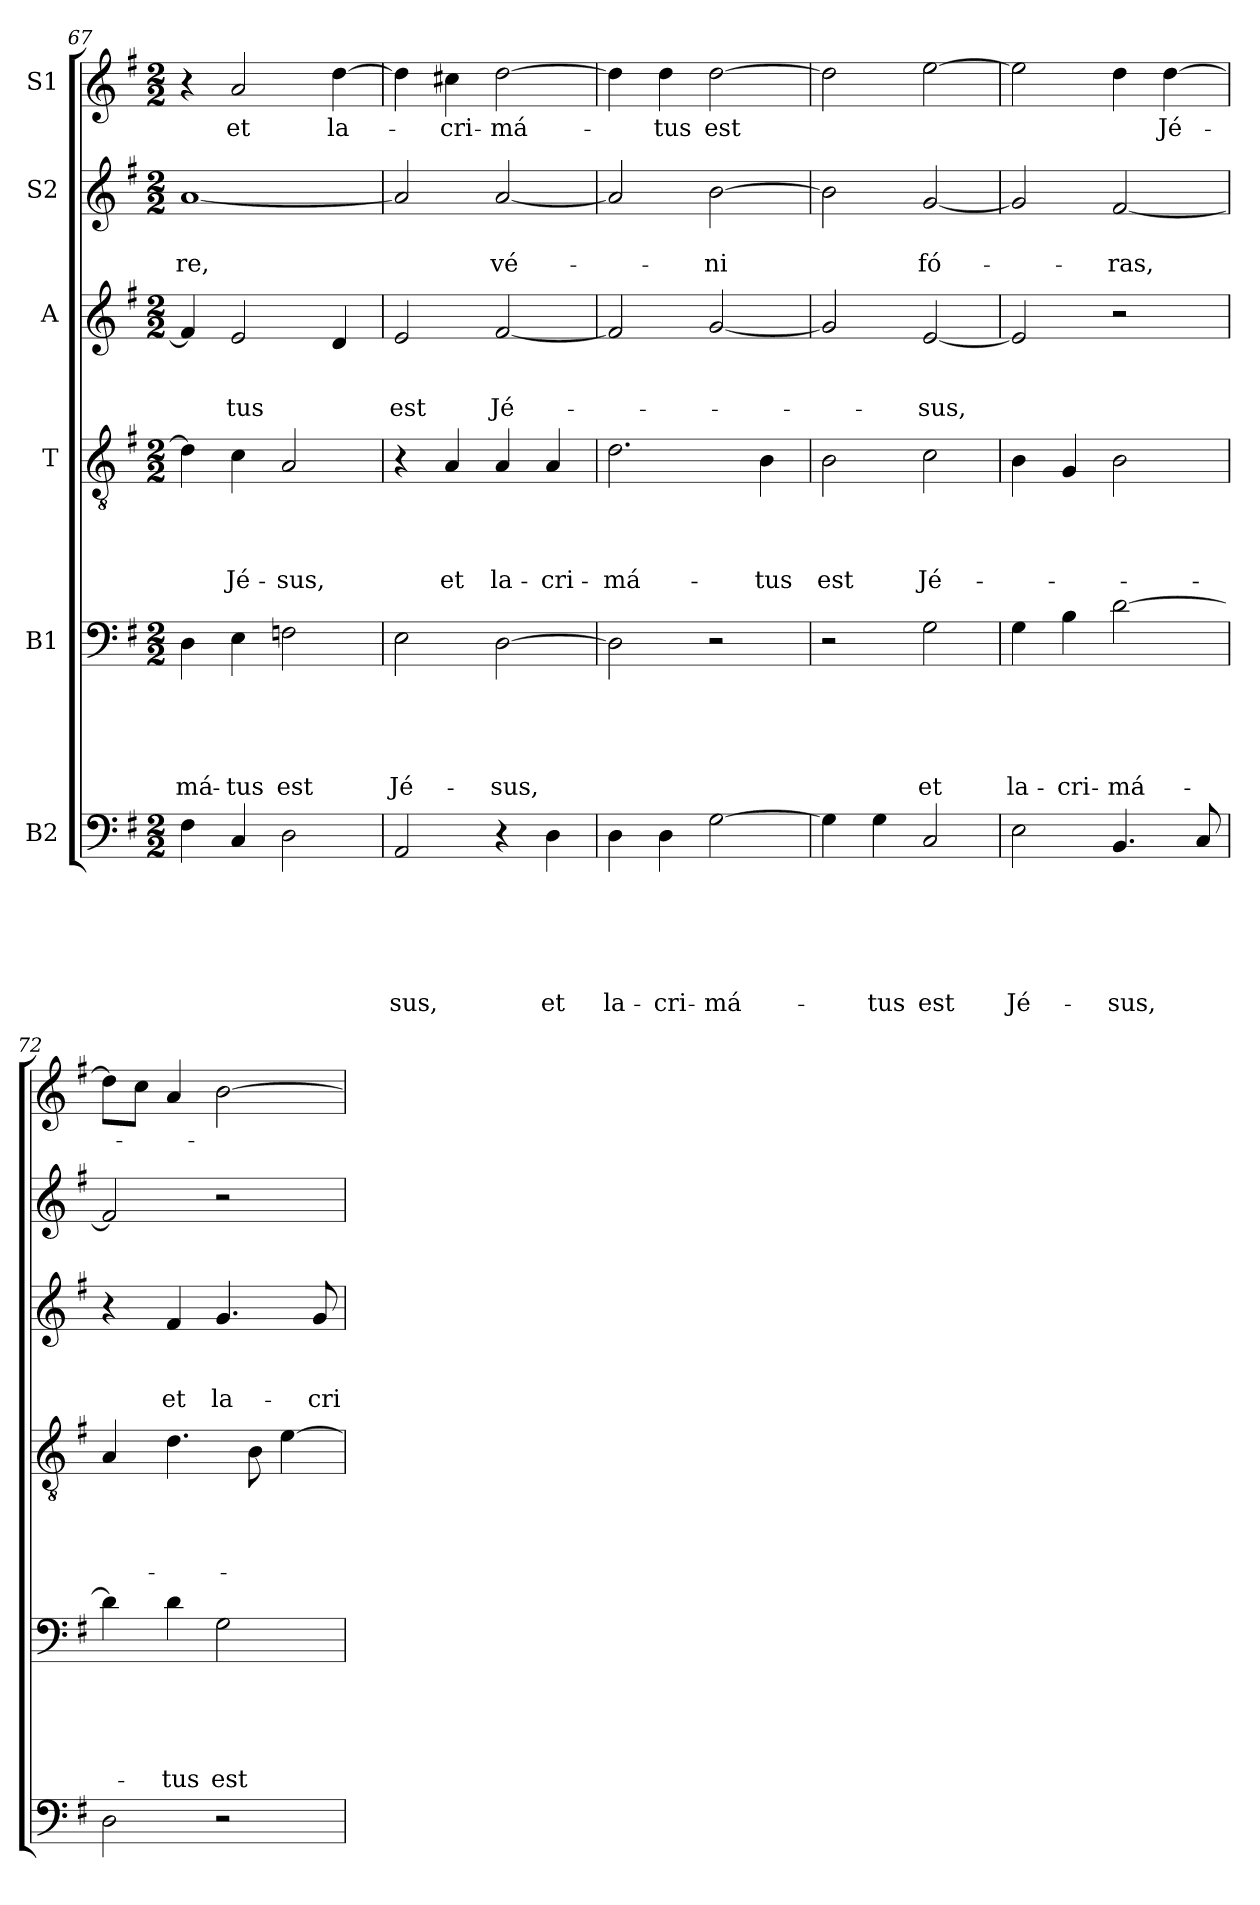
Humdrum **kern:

**kern	**text	**text	**text	**text	**text	**text	**kern	**text	**text	**text	**text	**text	**kern	**text	**text	**text	**text	**kern	**text	**text	**text	**kern	**text	**text	**kern	**text
*part6	*part6	*part6	*part6	*part6	*part6	*part6	*part5	*part5	*part5	*part5	*part5	*part5	*part4	*part4	*part4	*part4	*part4	*part3	*part3	*part3	*part3	*part2	*part2	*part2	*part1	*part1
*staff6	*staff6	*staff6	*staff6	*staff6	*staff6	*staff6	*staff5	*staff5	*staff5	*staff5	*staff5	*staff5	*staff4	*staff4	*staff4	*staff4	*staff4	*staff3	*staff3	*staff3	*staff3	*staff2	*staff2	*staff2	*staff1	*staff1
*I"B2	*	*	*	*	*	*	*I"B1	*	*	*	*	*	*I"T	*	*	*	*	*I"A	*	*	*	*I"S2	*	*	*I"S1	*
*clefF4	*	*	*	*	*	*	*clefF4	*	*	*	*	*	*clefGv2	*	*	*	*	*clefG2	*	*	*	*clefG2	*	*	*clefG2	*
*k[f#]	*	*	*	*	*	*	*k[f#]	*	*	*	*	*	*k[f#]	*	*	*	*	*k[f#]	*	*	*	*k[f#]	*	*	*k[f#]	*
*G:	*	*	*	*	*	*	*G:	*	*	*	*	*	*G:	*	*	*	*	*G:	*	*	*	*G:	*	*	*G:	*
*M2/2	*	*	*	*	*	*	*M2/2	*	*	*	*	*	*M2/2	*	*	*	*	*M2/2	*	*	*	*M2/2	*	*	*M2/2	*
=67	=67	=67	=67	=67	=67	=67	=67	=67	=67	=67	=67	=67	=67	=67	=67	=67	=67	=67	=67	=67	=67	=67	=67	=67	=67	=67
!	!	!	!	!	!	!	!	!	!	!	!	!LO:LY:b	!	!	!	!	!	!	!	!	!	!	!	!LO:LY:b	!	!
4F#\	.	.	.	.	.	.	4D\	.	.	.	.	-má-	4d\]	.	.	.	.	4f/]	.	.	.	[1a	.	-re,	4r	.
!	!	!	!	!	!	!	!	!	!	!	!	!LO:LY:b	!	!	!	!	!LO:LY:b	!	!	!	!LO:LY:b	!	!	!	!	!LO:LY:b
4C/	.	.	.	.	.	.	4E\	.	.	.	.	-tus	4c\	.	.	.	Jé-	2e/	.	.	-tus	.	.	.	2a/	et
!	!	!	!	!	!	!	!	!	!	!	!	!LO:LY:b	!	!	!	!	!LO:LY:b	!	!	!	!	!	!	!	!	!
2D\	.	.	.	.	.	.	2Fni\	.	.	.	.	est	2A/	.	.	.	-sus,	.	.	.	.	.	.	.	.	.
!	!	!	!	!	!	!	!	!	!	!	!	!	!	!	!	!	!	!	!	!	!	!	!	!	!	!LO:LY:b
.	.	.	.	.	.	.	.	.	.	.	.	.	.	.	.	.	.	4d/	.	.	.	.	.	.	[4dd\	la-
=68	=68	=68	=68	=68	=68	=68	=68	=68	=68	=68	=68	=68	=68	=68	=68	=68	=68	=68	=68	=68	=68	=68	=68	=68	=68	=68
!	!	!	!	!	!	!LO:LY:b	!	!	!	!	!	!LO:LY:b	!	!	!	!	!	!	!	!	!LO:LY:b	!	!	!	!	!
2AA/	.	.	.	.	.	-sus,	2E\	.	.	.	.	Jé-	4r	.	.	.	.	2e/	.	.	est	2a/]	.	.	4dd\]	.
!	!	!	!	!	!	!	!	!	!	!	!	!	!	!	!	!	!LO:LY:b	!	!	!	!	!	!	!	!	!LO:LY:b
.	.	.	.	.	.	.	.	.	.	.	.	.	4A/	.	.	.	et	.	.	.	.	.	.	.	4cc#i\	-cri-
!	!	!	!	!	!	!	!	!	!	!	!	!LO:LY:b	!	!	!	!	!LO:LY:b	!	!	!	!LO:LY:b	!	!	!LO:LY:b	!	!LO:LY:b
4r	.	.	.	.	.	.	[2D\	.	.	.	.	-sus,	4A/	.	.	.	la-	[2f#/	.	.	Jé-	[2a/	.	vé-	[2dd\	-má-
!	!	!	!	!	!	!LO:LY:b	!	!	!	!	!	!	!	!	!	!	!LO:LY:b	!	!	!	!	!	!	!	!	!
4D\	.	.	.	.	.	et	.	.	.	.	.	.	4A/	.	.	.	-cri-	.	.	.	.	.	.	.	.	.
=69	=69	=69	=69	=69	=69	=69	=69	=69	=69	=69	=69	=69	=69	=69	=69	=69	=69	=69	=69	=69	=69	=69	=69	=69	=69	=69
!	!	!	!	!	!	!LO:LY:b	!	!	!	!	!	!	!	!	!	!	!LO:LY:b	!	!	!	!	!	!	!	!	!
4D\	.	.	.	.	.	la-	2D\]	.	.	.	.	.	2.d\	.	.	.	-má-	2f#/]	.	.	.	2a/]	.	.	4dd\]	.
!	!	!	!	!	!	!LO:LY:b	!	!	!	!	!	!	!	!	!	!	!	!	!	!	!	!	!	!	!	!LO:LY:b
4D\	.	.	.	.	.	-cri-	.	.	.	.	.	.	.	.	.	.	.	.	.	.	.	.	.	.	4dd\	-tus
!	!	!	!	!	!	!LO:LY:b	!	!	!	!	!	!	!	!	!	!	!	!	!	!	!	!	!	!LO:LY:b	!	!LO:LY:b
[2G\	.	.	.	.	.	-má-	2r	.	.	.	.	.	.	.	.	.	.	[2g/	.	.	.	[2b\	.	-ni	[2dd\	est
!	!	!	!	!	!	!	!	!	!	!	!	!	!	!	!	!	!LO:LY:b	!	!	!	!	!	!	!	!	!
.	.	.	.	.	.	.	.	.	.	.	.	.	4B\	.	.	.	-tus	.	.	.	.	.	.	.	.	.
=70	=70	=70	=70	=70	=70	=70	=70	=70	=70	=70	=70	=70	=70	=70	=70	=70	=70	=70	=70	=70	=70	=70	=70	=70	=70	=70
!	!	!	!	!	!	!	!	!	!	!	!	!	!	!	!	!	!LO:LY:b	!	!	!	!	!	!	!	!	!
4G\]	.	.	.	.	.	.	2r	.	.	.	.	.	2B\	.	.	.	est	2g/]	.	.	.	2b\]	.	.	2dd\]	.
!	!	!	!	!	!	!LO:LY:b	!	!	!	!	!	!	!	!	!	!	!	!	!	!	!	!	!	!	!	!
4G\	.	.	.	.	.	-tus	.	.	.	.	.	.	.	.	.	.	.	.	.	.	.	.	.	.	.	.
!	!	!	!	!	!	!LO:LY:b	!	!	!	!	!	!LO:LY:b	!	!	!	!	!LO:LY:b	!	!	!	!LO:LY:b	!	!	!LO:LY:b	!	!
2C/	.	.	.	.	.	est	2G\	.	.	.	.	et	2c\	.	.	.	Jé-	[2e/	.	.	-sus,	[2g/	.	fó-	[2ee\	.
!!LO:PB:g=z
=71	=71	=71	=71	=71	=71	=71	=71	=71	=71	=71	=71	=71	=71	=71	=71	=71	=71	=71	=71	=71	=71	=71	=71	=71	=71	=71
!	!	!	!	!	!	!LO:LY:b	!	!	!	!	!	!LO:LY:b	!	!	!	!	!	!	!	!	!	!	!	!	!	!
2E\	.	.	.	.	.	Jé-	4G\	.	.	.	.	la-	4B\	.	.	.	.	2e/]	.	.	.	2g/]	.	.	2ee\]	.
!	!	!	!	!	!	!	!	!	!	!	!	!LO:LY:b	!	!	!	!	!	!	!	!	!	!	!	!	!	!
.	.	.	.	.	.	.	4B\	.	.	.	.	-cri-	4G/	.	.	.	.	.	.	.	.	.	.	.	.	.
!	!	!	!	!	!	!LO:LY:b	!	!	!	!	!	!LO:LY:b	!	!	!	!	!	!	!	!	!	!	!	!LO:LY:b	!	!
4.BB/	.	.	.	.	.	-sus,	[2d\	.	.	.	.	-má-	2B\	.	.	.	.	2r	.	.	.	[2f#/	.	-ras,	4dd\	.
!	!	!	!	!	!	!	!	!	!	!	!	!	!	!	!	!	!	!	!	!	!	!	!	!	!	!LO:LY:b
.	.	.	.	.	.	.	.	.	.	.	.	.	.	.	.	.	.	.	.	.	.	.	.	.	[4dd\	Jé-
8C/	.	.	.	.	.	.	.	.	.	.	.	.	.	.	.	.	.	.	.	.	.	.	.	.	.	.
=72	=72	=72	=72	=72	=72	=72	=72	=72	=72	=72	=72	=72	=72	=72	=72	=72	=72	=72	=72	=72	=72	=72	=72	=72	=72	=72
2D\	.	.	.	.	.	.	4d\]	.	.	.	.	.	4A/	.	.	.	.	4r	.	.	.	2f#/]	.	.	8dd\L]	.
.	.	.	.	.	.	.	.	.	.	.	.	.	.	.	.	.	.	.	.	.	.	.	.	.	8cc\J	.
!	!	!	!	!	!	!	!	!	!	!	!	!LO:LY:b	!	!	!	!	!	!	!	!	!LO:LY:b	!	!	!	!	!
.	.	.	.	.	.	.	4d\	.	.	.	.	-tus	4.d\	.	.	.	.	4f#/	.	.	et	.	.	.	4a/	.
!	!	!	!	!	!	!	!	!	!	!	!	!LO:LY:b	!	!	!	!	!	!	!	!	!LO:LY:b	!	!	!	!	!
2r	.	.	.	.	.	.	2G\	.	.	.	.	est	.	.	.	.	.	4.g/	.	.	la-	2r	.	.	[2b\	.
.	.	.	.	.	.	.	.	.	.	.	.	.	8B\	.	.	.	.	.	.	.	.	.	.	.	.	.
.	.	.	.	.	.	.	.	.	.	.	.	.	[4e\	.	.	.	.	.	.	.	.	.	.	.	.	.
!	!	!	!	!	!	!	!	!	!	!	!	!	!	!	!	!	!	!	!	!	!LO:LY:b	!	!	!	!	!
.	.	.	.	.	.	.	.	.	.	.	.	.	.	.	.	.	.	8g/	.	.	-cri-	.	.	.	.	.
=	=	=	=	=	=	=	=	=	=	=	=	=	=	=	=	=	=	=	=	=	=	=	=	=	=	=
*-	*-	*-	*-	*-	*-	*-	*-	*-	*-	*-	*-	*-	*-	*-	*-	*-	*-	*-	*-	*-	*-	*-	*-	*-	*-	*-
